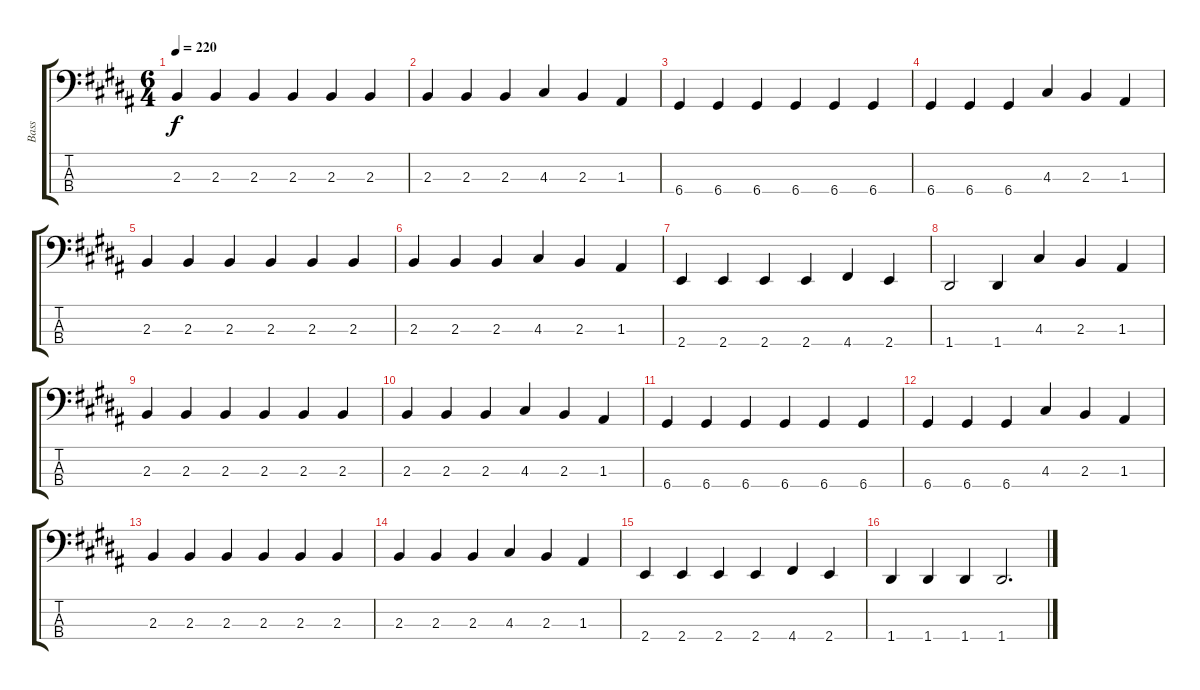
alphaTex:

\track ("Bass" "Bass") {instrument electricbassfinger}
\staff {score tabs}
\tuning (G2 D2 A1 D1) {hide}
\ts (6 4)
\tempo 220
\clef f4
\ks g#minor
2.3.4{dy f} 2.3.4 2.3.4 2.3.4 2.3.4 2.3.4 |
2.3.4 2.3.4 2.3.4 4.3.4 2.3.4 1.3.4 |
6.4.4 6.4.4 6.4.4 6.4.4 6.4.4 6.4.4 |
6.4.4 6.4.4 6.4.4 4.3.4 2.3.4 1.3.4 |
2.3.4 2.3.4 2.3.4 2.3.4 2.3.4 2.3.4 |
2.3.4 2.3.4 2.3.4 4.3.4 2.3.4 1.3.4 |
2.4.4 2.4.4 2.4.4 2.4.4 4.4.4 2.4.4 |
1.4.2 1.4.4 4.3.4 2.3.4 1.3.4 |
2.3.4 2.3.4 2.3.4 2.3.4 2.3.4 2.3.4 |
2.3.4 2.3.4 2.3.4 4.3.4 2.3.4 1.3.4 |
6.4.4 6.4.4 6.4.4 6.4.4 6.4.4 6.4.4 |
6.4.4 6.4.4 6.4.4 4.3.4 2.3.4 1.3.4 |
2.3.4 2.3.4 2.3.4 2.3.4 2.3.4 2.3.4 |
2.3.4 2.3.4 2.3.4 4.3.4 2.3.4 1.3.4 |
2.4.4 2.4.4 2.4.4 2.4.4 4.4.4 2.4.4 |
1.4.4 1.4.4 1.4.4 1.4.2{d}
